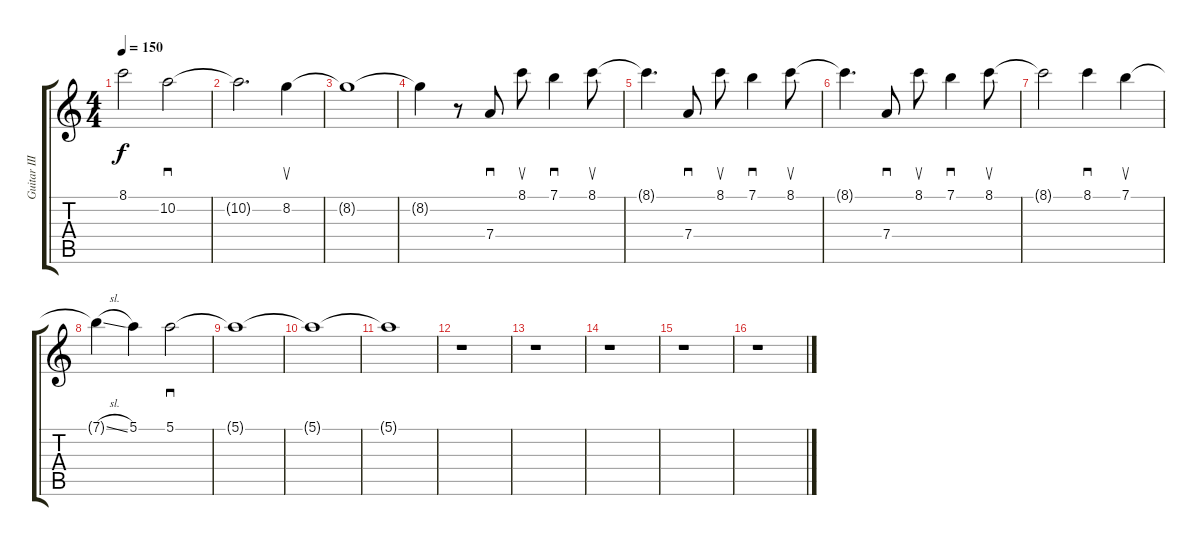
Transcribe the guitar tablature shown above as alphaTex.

\track ("Guitar III" "Guitar III") {instrument overdrivenguitar}
\staff {score tabs}
\tuning (E4 B3 G3 D3 A2 E2) {hide}
\ts (4 4)
\tempo 150
\clef g2
\ks c
8.1{t}.2{dy f} 10.2.2{sd} |
10.2{t}.2{d} 8.2.4{su} |
8.2{t}.1 |
8.2{t}.4 r.8 7.4.8{sd} 8.1.8{su} 7.1.4{sd} 8.1.8{su} |
8.1{t}.4{d} 7.4.8{sd} 8.1.8{su} 7.1.4{sd} 8.1.8{su} |
8.1{t}.4{d} 7.4.8{sd} 8.1.8{su} 7.1.4{sd} 8.1.8{su} |
8.1{t}.2 8.1.4{sd} 7.1.4{su} |
7.1{sl t}.4 5.1.4 5.1.2{sd} |
5.1{t}.1 |
5.1{t}.1 |
5.1{t}.1 |
r.1 |
r.1 |
r.1 |
r.1 |
r.1
